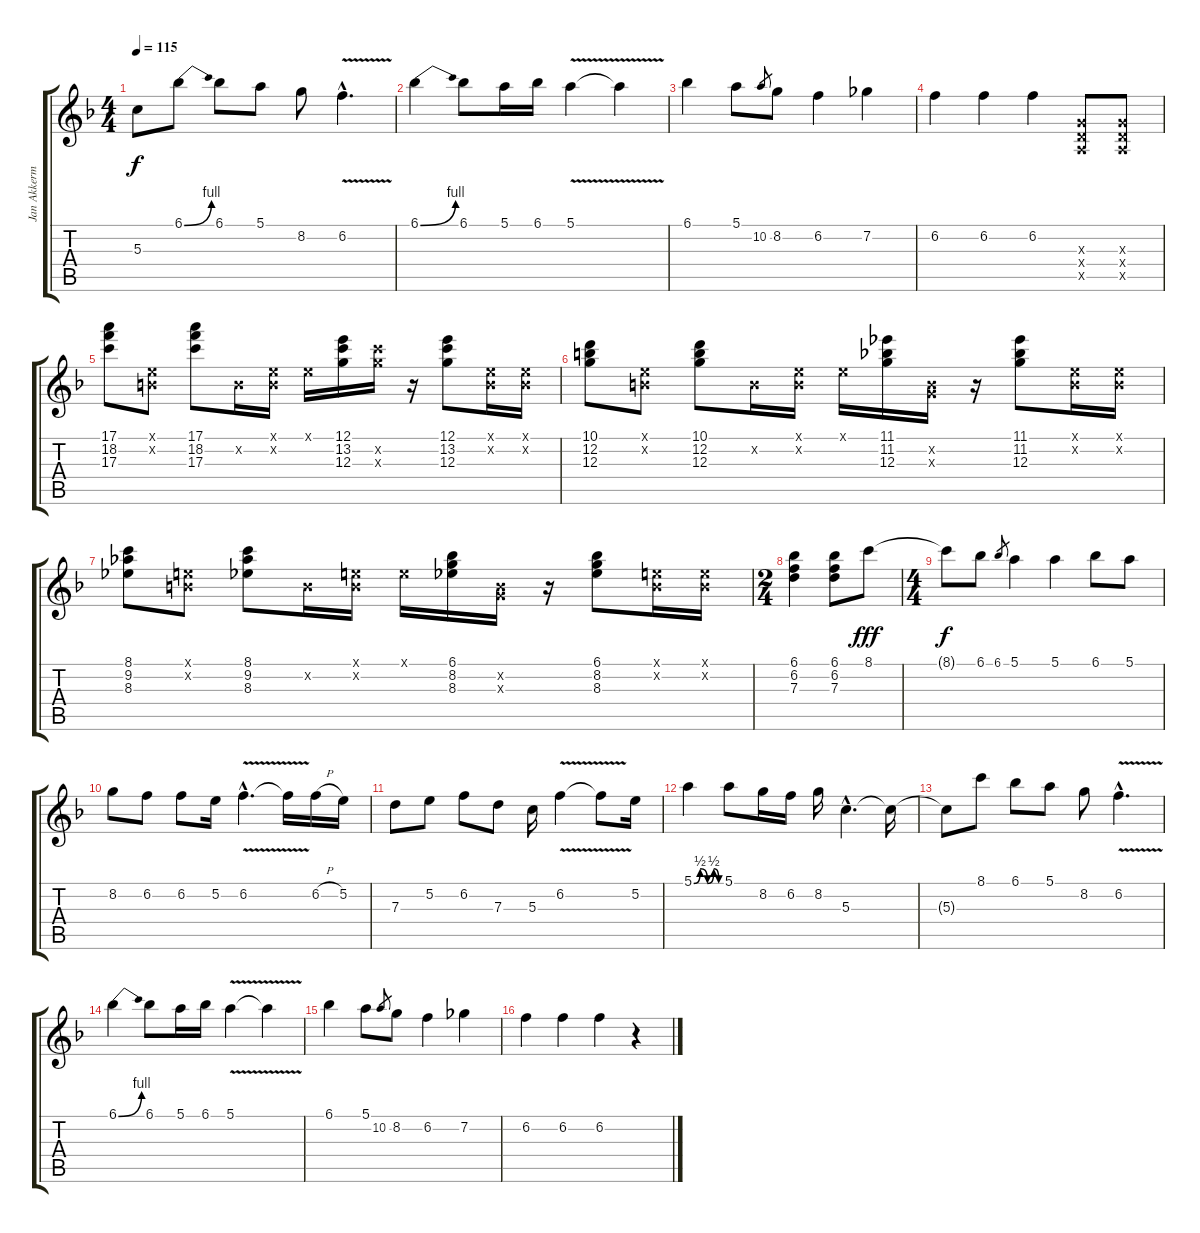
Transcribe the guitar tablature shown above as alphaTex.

\track ("Jan Akkerman" "Jan Akkerm") {instrument distortionguitar}
\staff {score tabs}
\tuning (E4 B3 G3 D3 A2 E2) {hide}
\ts (4 4)
\tempo 115
\clef g2
\ks f
5.3{t}.8{dy f} 6.1{be (bend 0 0 60 4)}.8 6.1.8 5.1.8 8.2.8 6.2{v hac}.4{d} |
6.1{be (bend 0 0 60 4)}.4 6.1.8 5.1.16 6.1.16 5.1{v}.4 5.1{t}.4 |
6.1.4 5.1.8 10.2.8{gr} 8.2.8 6.2.4 7.2.4 |
6.2.4 6.2.4 6.2.4 (0.3{x} 0.4{x} 0.5{x}).8 (0.3{x} 0.4{x} 0.5{x}).8 |
(17.1 18.2 17.3).8 (0.1{x} 0.2{x}).8 (17.1 18.2 17.3).8 0.2{x}.16 (0.1{x} 0.2{x}).16 0.1{x}.16 (12.1 13.2 12.3).16 (13.2{x} 12.3{x}).16 r.16 (12.1 13.2 12.3).8 (0.1{x} 0.2{x}).16 (0.1{x} 0.2{x}).16 |
(10.1 12.2 12.3).8 (0.1{x} 0.2{x}).8 (10.1 12.2 12.3).8 0.2{x}.16 (0.1{x} 0.2{x}).16 0.1{x}.16 (11.1 11.2 12.3).16 (0.2{x} 0.3{x}).16 r.16 (11.1 11.2 12.3).8 (0.1{x} 0.2{x}).16 (0.1{x} 0.2{x}).16 |
(8.1 9.2 8.3).8 (0.1{x} 0.2{x}).8 (8.1 9.2 8.3).8 0.2{x}.16 (0.1{x} 0.2{x}).16 0.1{x}.16 (6.1 8.2 8.3).16 (0.2{x} 0.3{x}).16 r.16 (6.1 8.2 8.3).8 (0.1{x} 0.2{x}).16 (0.1{x} 0.2{x}).16 |
\ts (2 4)
(6.1 6.2 7.3).4 (6.1 6.2 7.3).8 8.1.8{dy fff} |
\ts (4 4)
8.1{t}.8{dy f} 6.1.8 6.1.8{gr} 5.1.4 5.1.4 6.1.8 5.1.8 |
8.2.8 6.2.8 6.2.8 5.2.16 6.2{v hac}.4{d} 6.2{t}.16 6.2{h}.16 5.2.16 |
7.3.8 5.2.8 6.2.8 7.3.8 5.3.16 6.2{v}.4 6.2{t}.8 5.2.16 |
5.1{be (custom 0 0 14 2 30 0 44 2 55 0 60 0)}.4 5.1.8 8.2.16 6.2.16 8.2.16 5.3{hac}.4{d} 5.3{t}.16 |
5.3{t}.8 8.1.8 6.1.8 5.1.8 8.2.8 6.2{v hac}.4{d} |
6.1{be (bend 0 0 60 4)}.4 6.1.8 5.1.16 6.1.16 5.1{v}.4 5.1{t}.4 |
6.1.4 5.1.8 10.2.8{gr} 8.2.8 6.2.4 7.2.4 |
6.2.4 6.2.4 6.2.4 r.4
